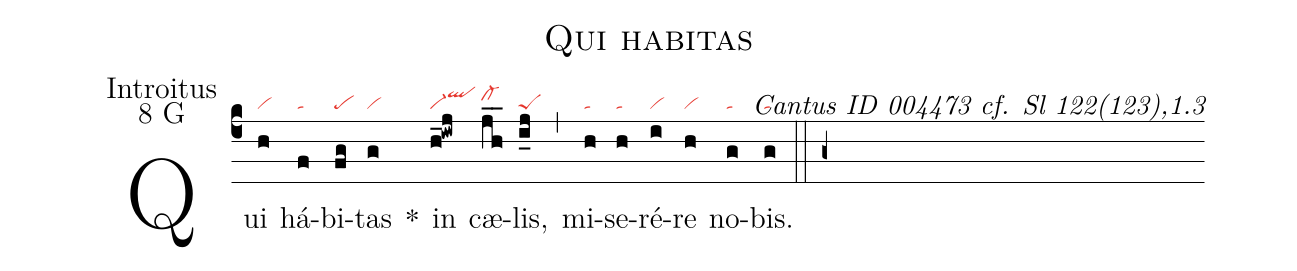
name: Qui habitas;
office-part: Introitus;
mode: 8;
mode-differentia: G;
commentary: Cantus ID 004473 cf. Sl 122(123),1.3;
nabc-lines: 1;
%%
(c4)

Qui(h|vi) há(f|ta)bi(fg|pe)tas(g|vi) *() in(h_!iwj|vi-qlhj) cæ(j_h_|cl-hi)lis,(i_j|peS) (,) mi(h|ta)se(h|ta)ré(i|vi)re(h|vi) no(g|ta)bis.(g|ta)

(::g+)
